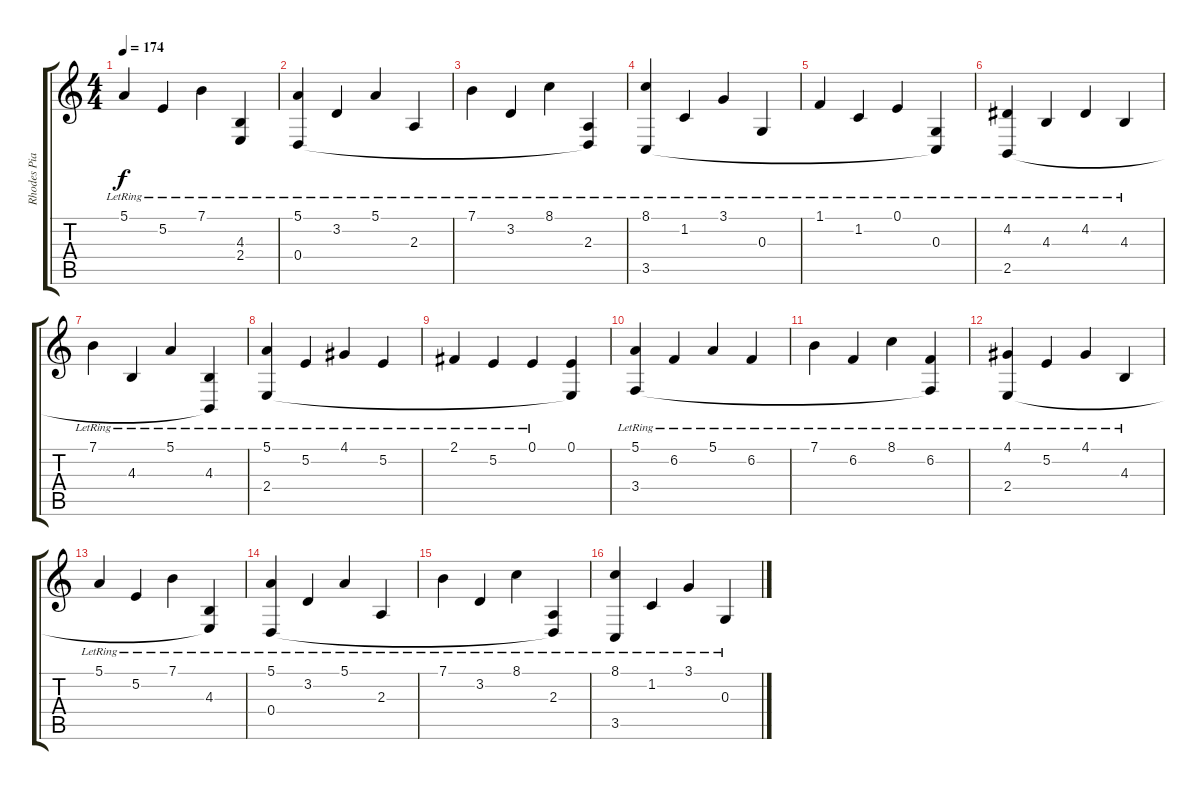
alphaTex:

\track ("Rhodes Piano?" "Rhodes Pia") {instrument acousticgrandpiano}
\staff {score tabs}
\tuning (E4 B3 G3 D3 A2 E2) {hide}
\ts (4 4)
\tempo 174
\clef g2
\ks c
5.1{lr}.4{dy f} 5.2{lr}.4 7.1{lr}.4 (4.3{lr} 2.4{t}).4 |
(5.1{lr} 0.4{lr}).4 3.2{lr}.4 5.1{lr}.4 2.3{lr}.4 |
7.1{lr}.4 3.2{lr}.4 8.1{lr}.4 (2.3{lr} 0.4{t}).4 |
(8.1{lr} 3.5{lr}).4 1.2{lr}.4 3.1{lr}.4 0.3{lr}.4 |
1.1{lr}.4 1.2{lr}.4 0.1{lr}.4 (0.3{lr} 3.5{t}).4 |
(4.2{lr} 2.5{lr}).4 4.3{lr}.4 4.2{lr}.4 4.3{lr}.4 |
7.1{lr}.4 4.3{lr}.4 5.1{lr}.4 (4.3{lr} 2.5{t}).4 |
(5.1{lr} 2.4{lr}).4 5.2{lr}.4 4.1{lr}.4 5.2{lr}.4 |
2.1{lr}.4 5.2{lr}.4 0.1{lr}.4 (0.1 2.4{t}).4 |
(5.1{lr} 3.4{lr}).4{volume 13} 6.2{lr}.4 5.1{lr}.4 6.2{lr}.4 |
7.1{lr}.4 6.2{lr}.4 8.1{lr}.4 (6.2{lr} 3.4{t}).4 |
(4.1{lr} 2.4{lr}).4 5.2{lr}.4 4.1{lr}.4 4.3{lr}.4 |
5.1{lr}.4 5.2{lr}.4 7.1{lr}.4 (4.3{lr} 2.4{t}).4 |
(5.1{lr} 0.4{lr}).4 3.2{lr}.4 5.1{lr}.4 2.3{lr}.4 |
7.1{lr}.4 3.2{lr}.4 8.1{lr}.4 (2.3{lr} 0.4{t}).4 |
(8.1{lr} 3.5{lr}).4 1.2{lr}.4 3.1{lr}.4 0.3{lr}.4
